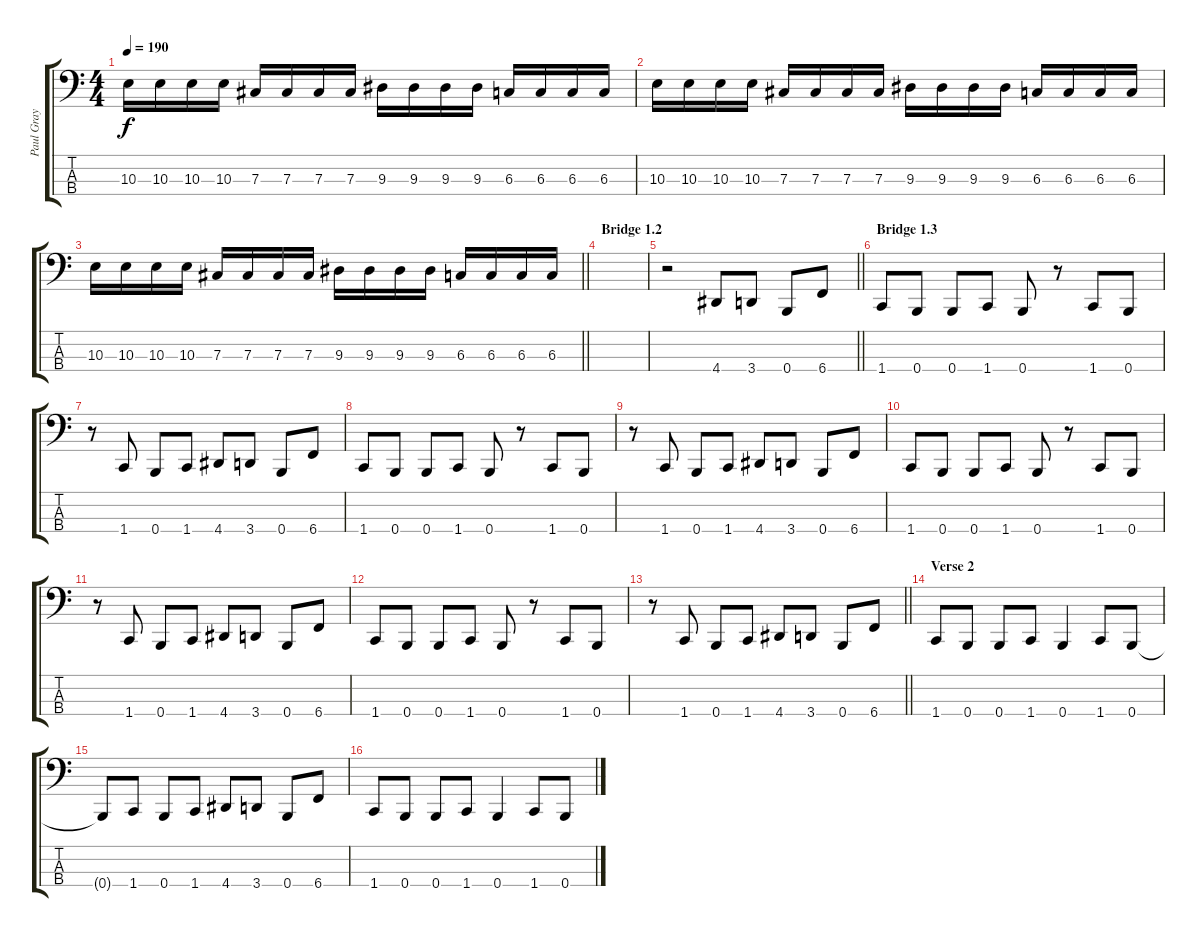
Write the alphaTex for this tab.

\track ("Paul Gray" "Paul Gray") {instrument electricbasspick}
\staff {score tabs}
\tuning (E2 B1 Gb1 B0) {hide}
\ts (4 4)
\tempo 190
\clef f4
\ks c
10.3.16{dy f} 10.3.16 10.3.16 10.3.16 7.3.16 7.3.16 7.3.16 7.3.16 9.3.16 9.3.16 9.3.16 9.3.16 6.3.16 6.3.16 6.3.16 6.3.16 |
10.3.16 10.3.16 10.3.16 10.3.16 7.3.16 7.3.16 7.3.16 7.3.16 9.3.16 9.3.16 9.3.16 9.3.16 6.3.16 6.3.16 6.3.16 6.3.16 |
\barLineRight lightlight
10.3.16 10.3.16 10.3.16 10.3.16 7.3.16 7.3.16 7.3.16 7.3.16 9.3.16 9.3.16 9.3.16 9.3.16 6.3.16 6.3.16 6.3.16 6.3.16 |
\section ("" "Bridge 1.2")
|
\barLineRight lightlight
r.2 4.4.8 3.4.8 0.4.8 6.4.8 |
\section ("" "Bridge 1.3")
1.4.8 0.4.8 0.4.8 1.4.8 0.4.8 r.8 1.4.8 0.4.8 |
r.8 1.4.8 0.4.8 1.4.8 4.4.8 3.4.8 0.4.8 6.4.8 |
1.4.8 0.4.8 0.4.8 1.4.8 0.4.8 r.8 1.4.8 0.4.8 |
r.8 1.4.8 0.4.8 1.4.8 4.4.8 3.4.8 0.4.8 6.4.8 |
1.4.8 0.4.8 0.4.8 1.4.8 0.4.8 r.8 1.4.8 0.4.8 |
r.8 1.4.8 0.4.8 1.4.8 4.4.8 3.4.8 0.4.8 6.4.8 |
1.4.8 0.4.8 0.4.8 1.4.8 0.4.8 r.8 1.4.8 0.4.8 |
\barLineRight lightlight
r.8 1.4.8 0.4.8 1.4.8 4.4.8 3.4.8 0.4.8 6.4.8 |
\section ("" "Verse 2")
1.4.8 0.4.8 0.4.8 1.4.8 0.4.4 1.4.8 0.4.8 |
0.4{t}.8 1.4.8 0.4.8 1.4.8 4.4.8 3.4.8 0.4.8 6.4.8 |
1.4.8 0.4.8 0.4.8 1.4.8 0.4.4 1.4.8 0.4.8
